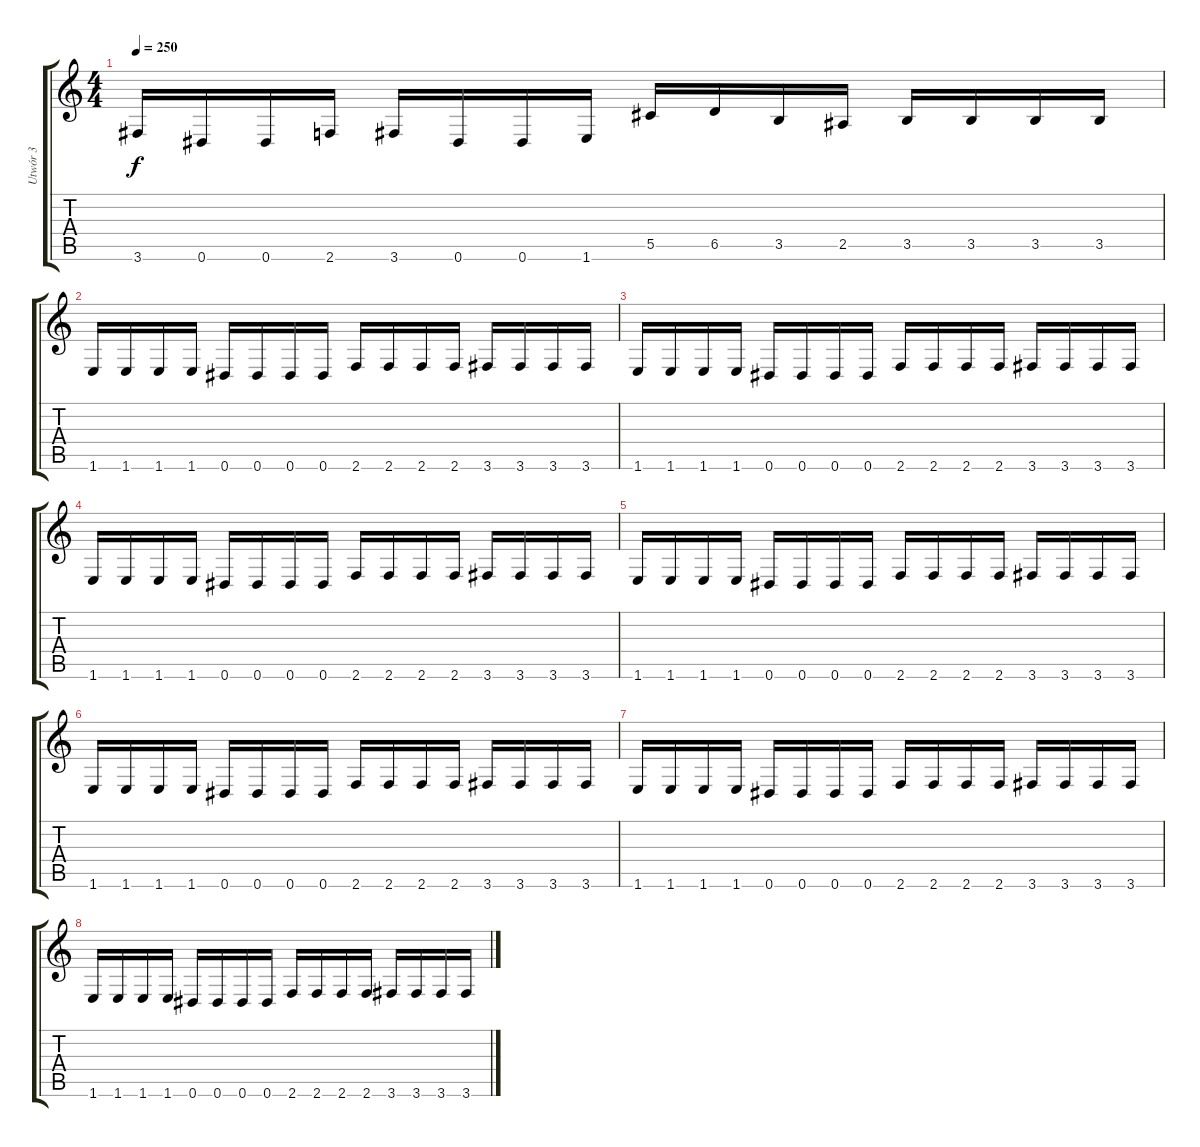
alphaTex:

\track ("Utwór 3" "Utwór 3") {instrument distortionguitar}
\staff {score tabs}
\tuning (Eb4 Bb3 Gb3 Db3 Ab2 Eb2) {hide}
\ts (4 4)
\tempo 250
\clef g2
\ks c
3.6.16{dy f} 0.6.16 0.6.16 2.6.16 3.6.16 0.6.16 0.6.16 1.6.16 5.5.16 6.5.16 3.5.16 2.5.16 3.5.16 3.5.16 3.5.16 3.5.16 |
1.6.16 1.6.16 1.6.16 1.6.16 0.6.16 0.6.16 0.6.16 0.6.16 2.6.16 2.6.16 2.6.16 2.6.16 3.6.16 3.6.16 3.6.16 3.6.16 |
1.6.16 1.6.16 1.6.16 1.6.16 0.6.16 0.6.16 0.6.16 0.6.16 2.6.16 2.6.16 2.6.16 2.6.16 3.6.16 3.6.16 3.6.16 3.6.16 |
1.6.16 1.6.16 1.6.16 1.6.16 0.6.16 0.6.16 0.6.16 0.6.16 2.6.16 2.6.16 2.6.16 2.6.16 3.6.16 3.6.16 3.6.16 3.6.16 |
1.6.16 1.6.16 1.6.16 1.6.16 0.6.16 0.6.16 0.6.16 0.6.16 2.6.16 2.6.16 2.6.16 2.6.16 3.6.16 3.6.16 3.6.16 3.6.16 |
1.6.16 1.6.16 1.6.16 1.6.16 0.6.16 0.6.16 0.6.16 0.6.16 2.6.16 2.6.16 2.6.16 2.6.16 3.6.16 3.6.16 3.6.16 3.6.16 |
1.6.16 1.6.16 1.6.16 1.6.16 0.6.16 0.6.16 0.6.16 0.6.16 2.6.16 2.6.16 2.6.16 2.6.16 3.6.16 3.6.16 3.6.16 3.6.16 |
1.6.16 1.6.16 1.6.16 1.6.16 0.6.16 0.6.16 0.6.16 0.6.16 2.6.16 2.6.16 2.6.16 2.6.16 3.6.16 3.6.16 3.6.16 3.6.16
